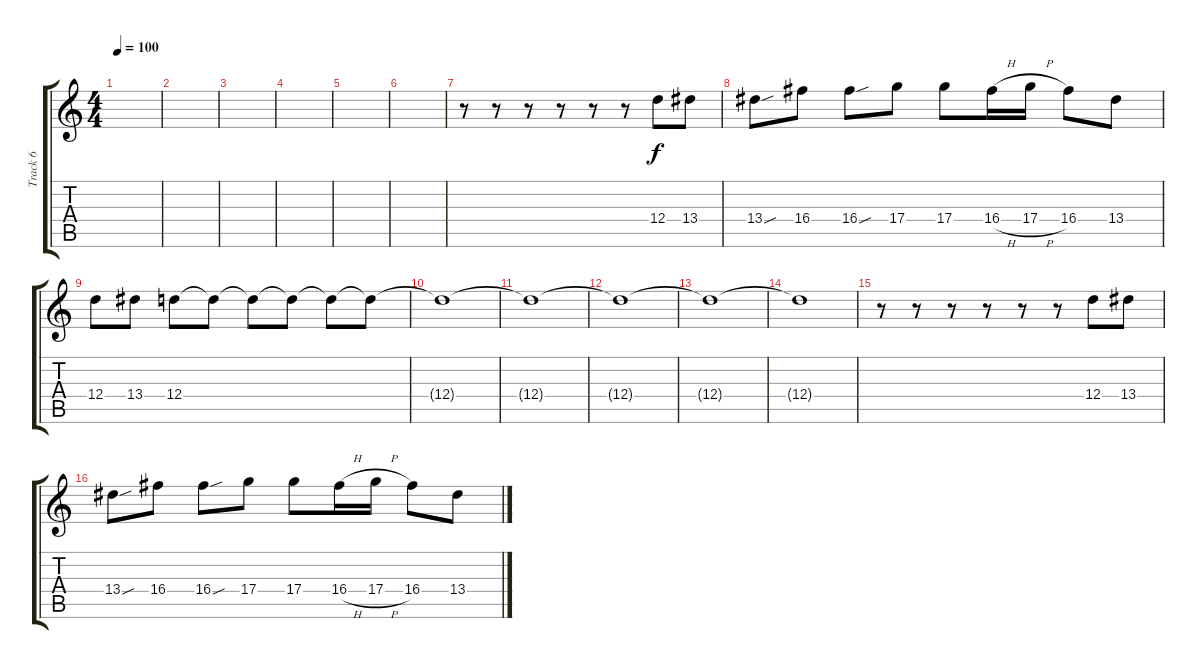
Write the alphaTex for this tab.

\track ("Track 6" "Track 6") {instrument distortionguitar}
\staff {score tabs}
\tuning (E4 B3 G3 D3 A2 D2) {hide}
\ts (4 4)
\tempo 100
\clef g2
\ks c
|
|
|
|
|
|
r.8 r.8 r.8 r.8 r.8 r.8 12.4.8 13.4.8 |
13.4{sou}.8 16.4.8 16.4{sou}.8 17.4.8 17.4.8 16.4{h}.16 17.4{h}.16 16.4.8 13.4.8 |
12.4.8 13.4.8 12.4.8{volume 0} 12.4{t}.8 12.4{t}.8 12.4{t}.8 12.4{t}.8 12.4{t}.8 |
12.4{t}.1 |
12.4{t}.1 |
12.4{t}.1 |
12.4{t}.1 |
12.4{t}.1 |
r.8 r.8 r.8 r.8 r.8 r.8 12.4.8{volume 11} 13.4.8 |
13.4{sou}.8 16.4.8 16.4{sou}.8 17.4.8 17.4.8 16.4{h}.16 17.4{h}.16 16.4.8 13.4.8
